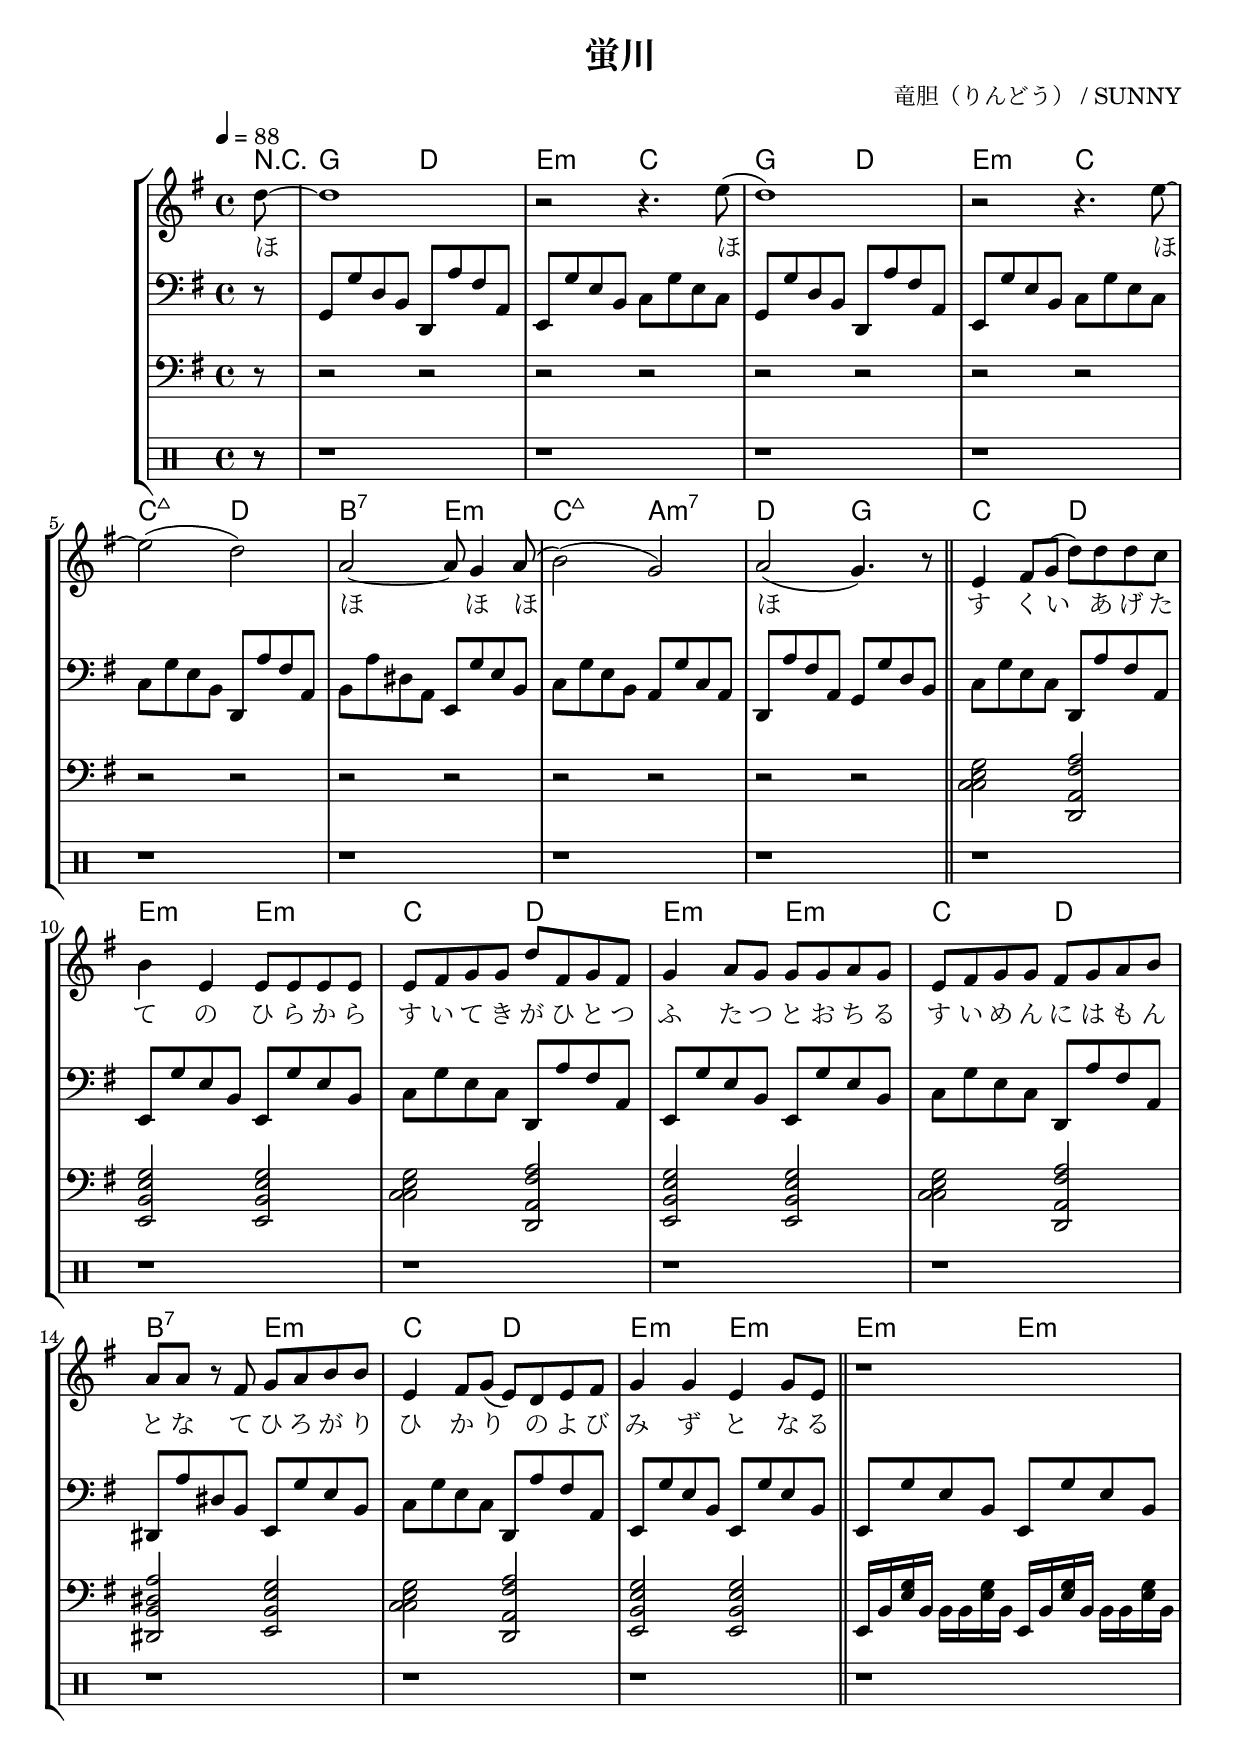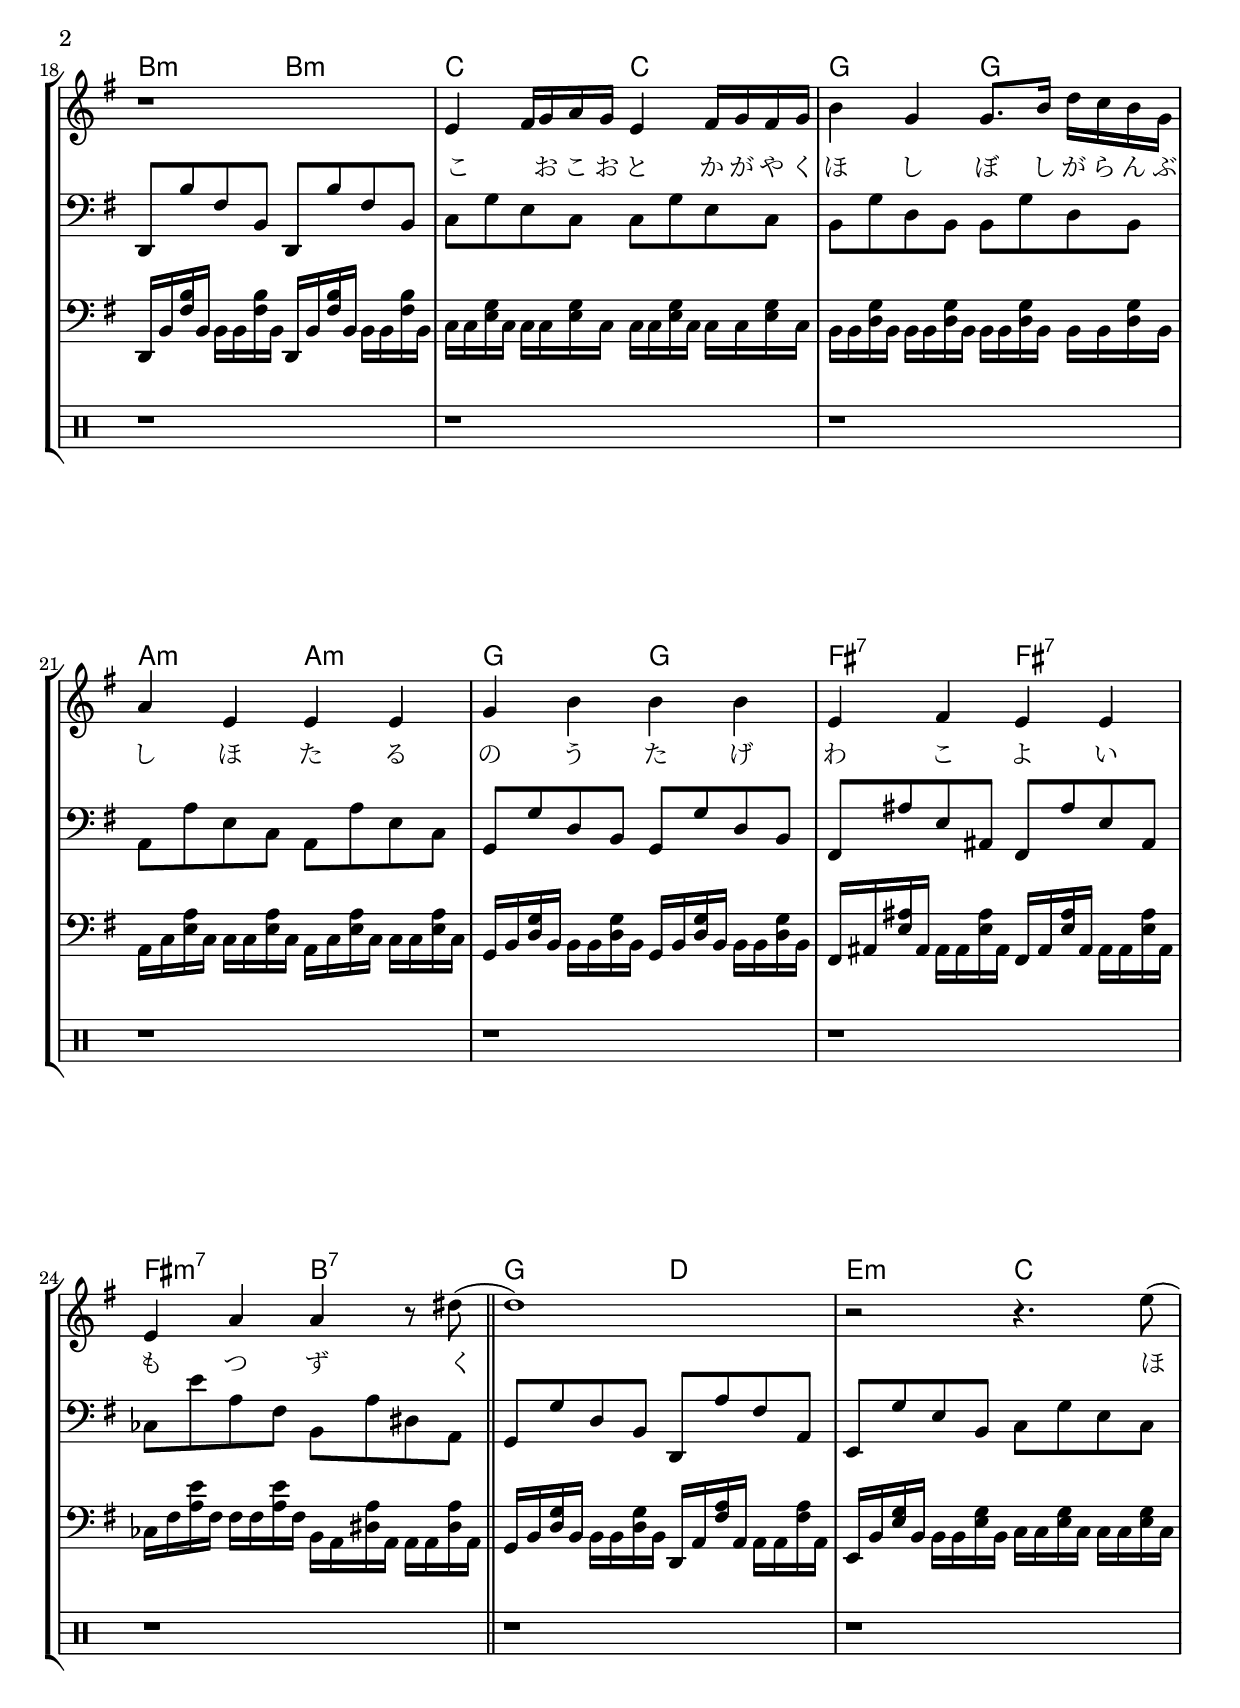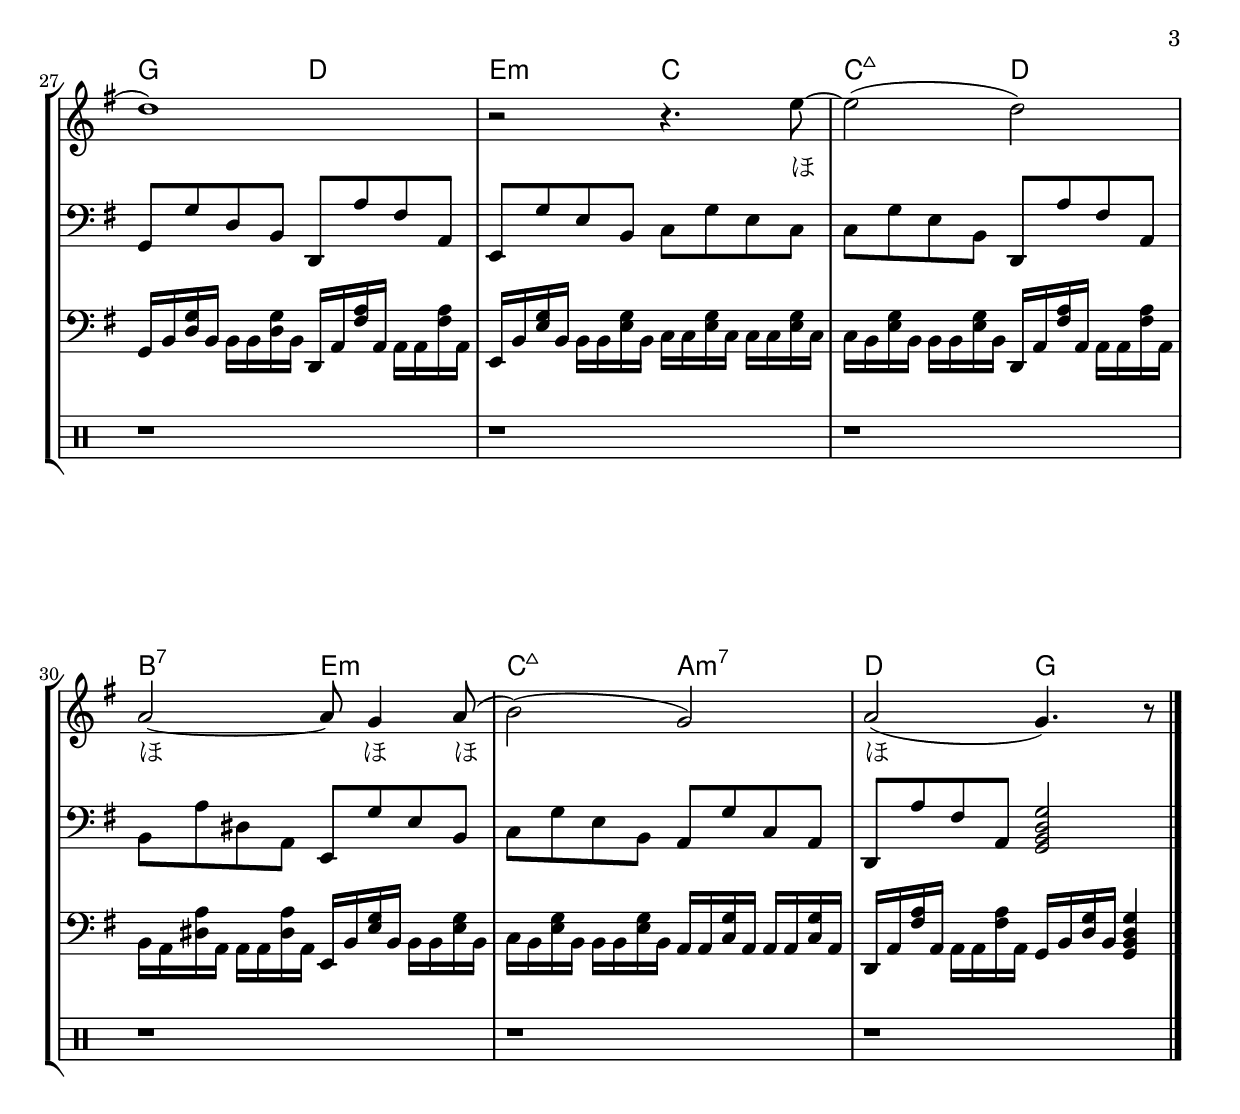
\version "2.12.1"

\header {
	title = \markup {蛍川}
	composer = \markup \center-column {"竜胆（りんどう） / SUNNY"}
}

harmony = \chordmode {
		r8g2 d e:m c g d e:m c c:maj7 d b:7 e:m c:maj7 a:min7 d g 

	c d e:m e:m c d e:m e:m c d b:7 e:m c d e:m e:m 

	e:m e:m b:m b:m c c g g a:m a:m g g fis:7 fis:7 fis:m7 b:7 

	g d e:m c g d e:m c c:maj7 d b:7 e:m c:maj7 a:min7 d g 
}

melody = {
	\set Staff.midiInstrument = #"Whistle"
	\partial 8*1
		\key g \major
	\tempo 4 = 88
d''8~ 
	d''1 
	 r2  r4.  e''8 
	(d''1) 
	r2  r4.  e''8~ 
	e''2  (d''2) 
	a'2~a'8  g'4  a'8 
	(b'2)  (g'2) 
	a'2  (g'4.)  	r8 	\set Staff.midiInstrument = #"mmi0.42"
	 e'4  fis'8  g'8  (d''8)  d''8  d''8  c''8 
	b'4  e'4  e'8  e'8  e'8  e'8 
	e'8  fis'8  g'8  g'8  d''8  fis'8  g'8  fis'8 
	g'4  a'8  g'8  g'8  g'8  a'8  g'8 
	e'8  fis'8  g'8  g'8  fis'8  g'8  a'8  b'8 
	a'8  a'8  r8  fis'8  g'8  a'8  b'8  b'8 
	e'4  fis'8  g'8  (e'8)  d'8  e'8  fis'8 
	g'4  g'4  e'4  g'8  e'8
	\set Staff.midiInstrument = #"mmi0.42"
	 r1~ 
	r1 
	 e'4  fis'16  g'16  a'16  g'16  e'4  fis'16  g'16  fis'16  g'16 
	b'4  g'4  g'8.  b'16  d''16  c''16  b'16  g'16 
	a'4  e'4  e'4  e'4 
	g'4  b'4  b'4  b'4 
	e'4  fis'4  e'4  e'4 
	e'4  a'4  a'4  r8  	\set Staff.midiInstrument = #"Blown Bottle"
	dis''8 
	(d''1) 
	r2  r4.  e''8 
	(d''1) 
	r2  r4.  e''8~ 
	e''2  (d''2) 
	a'2~a'8  g'4  a'8 
	(b'2)  (g'2) 
	a'2  (g'4.)  	r8 	\bar "|."
}

words = \lyricmode {
	ほ  ほ  ほ  ほ  ほ  ほ  ほ  
	す  く  い  あ  げ  た  て  の  ひ  ら  か  ら  す  い  て  き  が  ひ  と  つ  ふ  た  つ  と  お  ち  る  す  い  め  ん  に  は  も  ん  と  な  て  ひ  ろ  が  り  ひ  か  り  の  よ  び  み  ず  と  な  る  
	こ  お  こ  お  と  か  が  や  く  ほ  し  ぼ  し  が  ら  ん  ぶ  し  ほ  た  る  の  う  た  げ  わ  こ  よ  い  も  つ  ず  く  
	ほ  ほ  ほ  ほ  ほ  ほ  ほ  
}

tempochange = {
	\tempo 4 = 88
	r1 | r1 | r1 | r1 | r1 | r1 | r1 | r1 \bar "||"
	\tempo 4 = 88
	r1 | r1 | r1 | r1 | r1 | r1 | r1 | r1 \bar "||"
	\tempo 4 = 88
	r1 | r1 | r1 | r1 | r1 | r1 | r1 | r1 \bar "||"
	\tempo 4 = 88
	r1 | r1 | r1 | r1 | r1 | r1 | r1 | r1 \bar "|."
}

mainacc = {
	\clef bass
	\set Staff.midiInstrument = #"Acoustic Guitar (nylon)"
	\key g \major
	\tempo 4 = 88
	\partial 8*1
	r8	g,8 g d b,
	d,8 a fis a,
	e,8 g e b,
	c8 g e c
	g,8 g d b,
	d,8 a fis a,
	e,8 g e b,
	c8 g e c
	c8 g e b,
	d,8 a fis a,
	b,8 a dis a,
	e,8 g e b,
	c8 g e b,
	a,8 g c a,
	d,8 a fis a,
	g,8 g d b,
	\bar "||"

	\set Staff.midiInstrument = #"Acoustic Guitar (steel)"
	c8 g e c
	d,8 a fis a,
	e,8 g e b,
	e,8 g e b,
	c8 g e c
	d,8 a fis a,
	e,8 g e b,
	e,8 g e b,
	c8 g e c
	d,8 a fis a,
	dis,8 a dis b,
	e,8 g e b,
	c8 g e c
	d,8 a fis a,
	e,8 g e b,
	e,8 g e b,
	\bar "||"

	\set Staff.midiInstrument = #"Electric Piano 1"
	e,8 g e b,
	e,8 g e b,
	d,8 b fis b,
	d,8 b fis b,
	c8 g e c
	c8 g e c
	b,8 g d b,
	b,8 g d b,
	a,8 a e c
	a,8 a e c
	g,8 g d b,
	g,8 g d b,
	fis,8 ais e ais,
	fis,8 ais e ais,
	ces8 e' a fis
	b,8 a dis a,
	\bar "||"

	\set Staff.midiInstrument = #"Electric Piano2"
	g,8 g d b,
	d,8 a fis a,
	e,8 g e b,
	c8 g e c
	g,8 g d b,
	d,8 a fis a,
	e,8 g e b,
	c8 g e c
	c8 g e b,
	d,8 a fis a,
	b,8 a dis a,
	e,8 g e b,
	c8 g e b,
	a,8 g c a,
	d,8 a fis a,
	<g, b, d g>2
	\bar "|."
}

subacc = {
	\clef bass
	\set Staff.midiInstrument = #"Acoustic grand"
	\key g \major
	\tempo 4 = 88
	\partial 8*1
	r8	r2
	r2
	r2
	r2
	r2
	r2
	r2
	r2
	r2
	r2
	r2
	r2
	r2
	r2
	r2
	r2
	\bar "||"

	\set Staff.midiInstrument = #"Shakuhachi"
	<c c e g>2
	<d, a, fis a>2
	<e, b, e g>2
	<e, b, e g>2
	<c c e g>2
	<d, a, fis a>2
	<e, b, e g>2
	<e, b, e g>2
	<c c e g>2
	<d, a, fis a>2
	<dis, b, dis a>2
	<e, b, e g>2
	<c c e g>2
	<d, a, fis a>2
	<e, b, e g>2
	<e, b, e g>2
	\bar "||"

	\set Staff.midiInstrument = #"Acoustic grand"
	e,16 b, <e g> b, b, b, <e g> b,
	e,16 b, <e g> b, b, b, <e g> b,
	d,16 b, <fis b> b, b, b, <fis b> b,
	d,16 b, <fis b> b, b, b, <fis b> b,
	c16 c <e g> c c c <e g> c
	c16 c <e g> c c c <e g> c
	b,16 b, <d g> b, b, b, <d g> b,
	b,16 b, <d g> b, b, b, <d g> b,
	a,16 c <e a> c c c <e a> c
	a,16 c <e a> c c c <e a> c
	g,16 b, <d g> b, b, b, <d g> b,
	g,16 b, <d g> b, b, b, <d g> b,
	fis,16 ais, <e ais> ais, ais, ais, <e ais> ais,
	fis,16 ais, <e ais> ais, ais, ais, <e ais> ais,
	ces16 fis <a e'> fis fis fis <a e'> fis
	b,16 a, <dis a> a, a, a, <dis a> a,
	\bar "||"

	\set Staff.midiInstrument = #"orchestral strings"
	g,16 b, <d g> b, b, b, <d g> b,
	d,16 a, <fis a> a, a, a, <fis a> a,
	e,16 b, <e g> b, b, b, <e g> b,
	c16 c <e g> c c c <e g> c
	g,16 b, <d g> b, b, b, <d g> b,
	d,16 a, <fis a> a, a, a, <fis a> a,
	e,16 b, <e g> b, b, b, <e g> b,
	c16 c <e g> c c c <e g> c
	c16 b, <e g> b, b, b, <e g> b,
	d,16 a, <fis a> a, a, a, <fis a> a,
	b,16 a, <dis a> a, a, a, <dis a> a,
	e,16 b, <e g> b, b, b, <e g> b,
	c16 b, <e g> b, b, b, <e g> b,
	a,16 a, <c g> a, a, a, <c g> a,
	d,16 a, <fis a> a, a, a, <fis a> a,
	g,16 b, <d g> b, <g, b, d g>4
	\bar "|."
}

percA = {
	\drummode {
	\partial 8*1
	r8	r1 |r1 |r1 |r1 |r1 |r1 |r1 |r1 \bar "||"
	r1 |r1 |r1 |r1 |r1 |r1 |r1 |r1 \bar "||"
	r1 |r1 |r1 |r1 |r1 |r1 |r1 |r1 \bar "||"
	r1 |r1 |r1 |r1 |r1 |r1 |r1 |r1 \bar "|."
	}
}

percB = {
	\drummode {
	\partial 8*1
	r8	r1 |r1 |r1 |r1 |r1 |r1 |r1 |r1 \bar "||"
	r1 |r1 |r1 |r1 |r1 |r1 |r1 |r1 \bar "||"
	r1 |r1 |r1 |r1 |r1 |r1 |r1 |r1 \bar "||"
	r1 |r1 |r1 |r1 |r1 |r1 |r1 |r1 \bar "|."
	}
}

percC = {
	\drummode {
	\partial 8*1
	r8	r1 |r1 |r1 |r1 |r1 |r1 |r1 |r1 \bar "||"
	r1 |r1 |r1 |r1 |r1 |r1 |r1 |r1 \bar "||"
	r1 |r1 |r1 |r1 |r1 |r1 |r1 |r1 \bar "||"
	r1 |r1 |r1 |r1 |r1 |r1 |r1 |r1 \bar "|."
	}
}

percD = {
	\drummode {
	\partial 8*1
	r8	r1 |r1 |r1 |r1 |r1 |r1 |r1 |r1 \bar "||"
	r1 |r1 |r1 |r1 |r1 |r1 |r1 |r1 \bar "||"
	r1 |r1 |r1 |r1 |r1 |r1 |r1 |r1 \bar "||"
	r1 |r1 |r1 |r1 |r1 |r1 |r1 |r1 \bar "|."
	}
}

percE = {
	\drummode {
	\partial 8*1
	r8	r1 |r1 |r1 |r1 |r1 |r1 |r1 |r1 \bar "||"
	r1 |r1 |r1 |r1 |r1 |r1 |r1 |r1 \bar "||"
	r1 |r1 |r1 |r1 |r1 |r1 |r1 |r1 \bar "||"
	r1 |r1 |r1 |r1 |r1 |r1 |r1 |r1 \bar "|."
	}
}

\score {
	<<
		\new StaffGroup <<
			\new ChordNames {\harmony}
			\new Voice = "melody" {\melody}
			\new Lyrics \lyricsto "melody" \words
			\new Staff = "mainacc" {\mainacc}
			\new Staff = "subacc" {\subacc}
			\new DrumStaff <<
				\new DrumVoice {\percA}
				\new DrumVoice {\percB}
				\new DrumVoice {\percC}
				\new DrumVoice {\percD}
				\new DrumVoice {\percE}
			>>
		>>
	>>
	\layout { }
}
